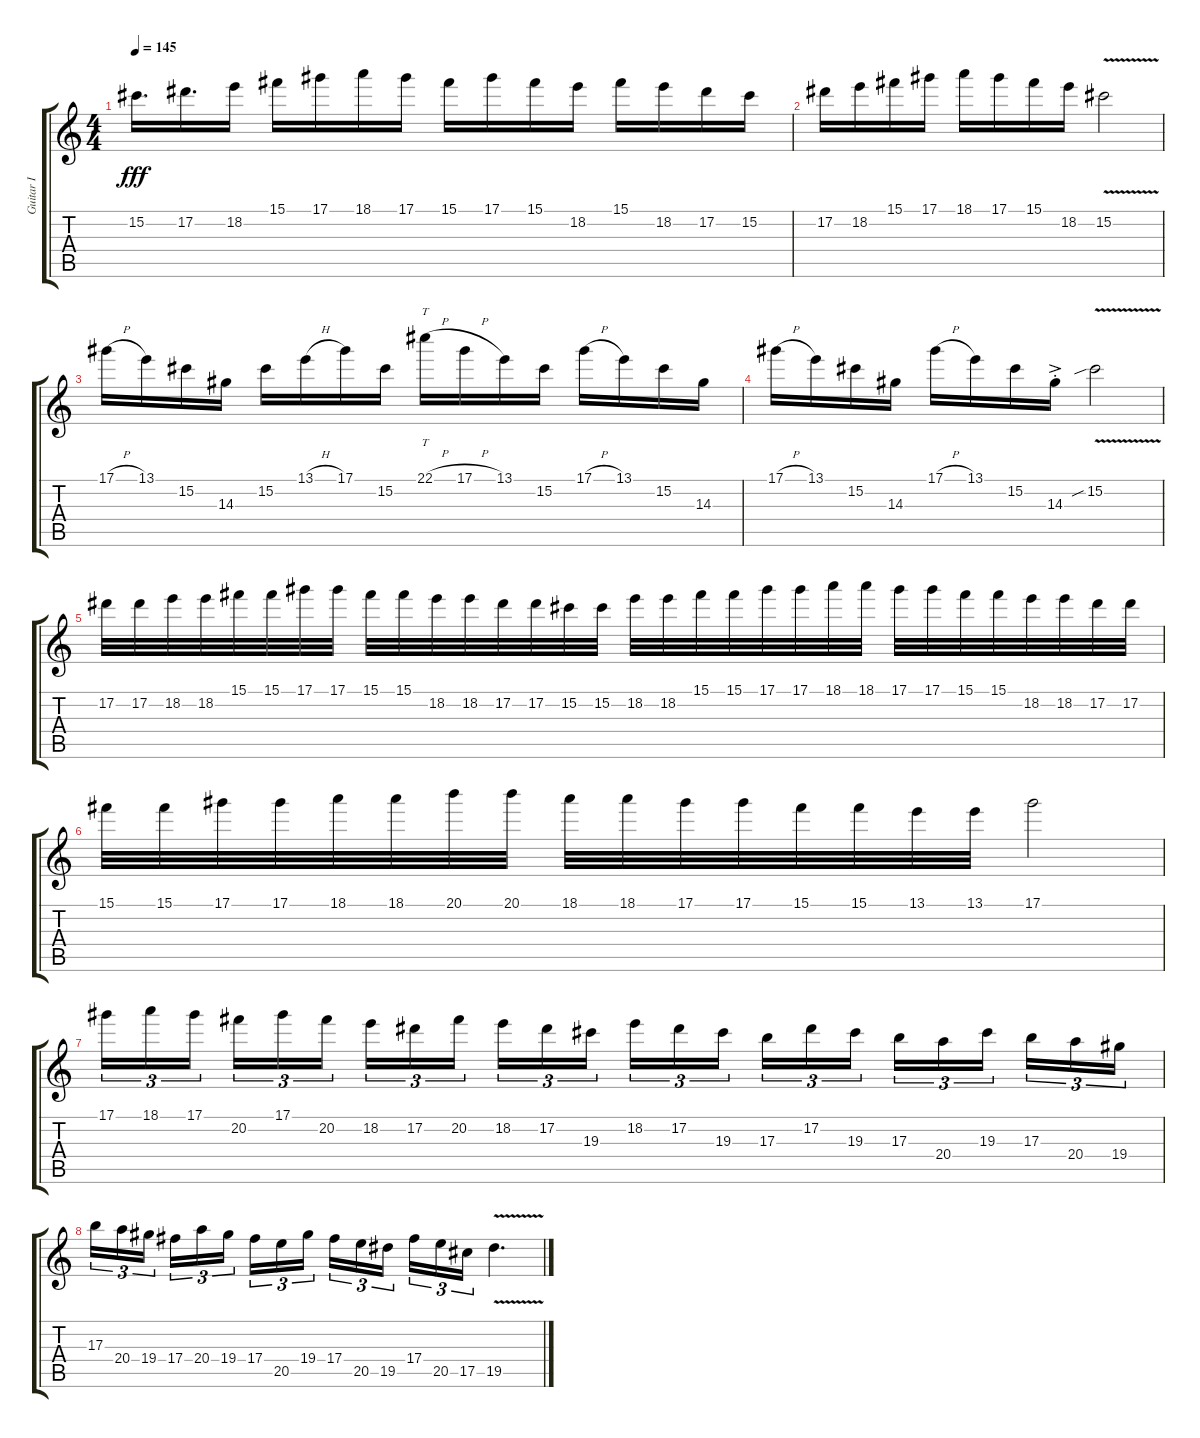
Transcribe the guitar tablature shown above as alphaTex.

\track ("Guitar I" "Guitar I") {instrument distortionguitar}
\staff {score tabs}
\tuning (Eb4 Bb3 Gb3 Db3 Ab2 Eb2) {hide}
\ts (4 4)
\tempo 145
\clef g2
\ks c
15.2.16{d dy fff} 17.2.16{d} 18.2.16 15.1.16 17.1.16 18.1.16 17.1.16 15.1.16 17.1.16 15.1.16 18.2.16 15.1.16 18.2.16 17.2.16 15.2.16 |
17.2.16 18.2.16 15.1.16 17.1.16 18.1.16 17.1.16 15.1.16 18.2.16 15.2{v}.2 |
17.1{h}.16 13.1.16 15.2.16 14.3.16 15.2.16 13.1{h}.16 17.1.16 15.2.16 22.1{h}.16{tt} 17.1{h}.16 13.1.16 15.2.16 17.1{h}.16 13.1.16 15.2.16 14.3.16 |
17.1{h}.16 13.1.16 15.2.16 14.3.16 17.1{h}.16 13.1.16 15.2.16 14.3{ac st}.16 15.2{v sib}.2 |
17.2.32 17.2.32 18.2.32 18.2.32 15.1.32 15.1.32 17.1.32 17.1.32 15.1.32 15.1.32 18.2.32 18.2.32 17.2.32 17.2.32 15.2.32 15.2.32 18.2.32 18.2.32 15.1.32 15.1.32 17.1.32 17.1.32 18.1.32 18.1.32 17.1.32 17.1.32 15.1.32 15.1.32 18.2.32 18.2.32 17.2.32 17.2.32 |
15.1.32 15.1.32 17.1.32 17.1.32 18.1.32 18.1.32 20.1.32 20.1.32 18.1.32 18.1.32 17.1.32 17.1.32 15.1.32 15.1.32 13.1.32 13.1.32 17.1.2 |
17.1.16{tu (3 2)} 18.1.16{tu (3 2)} 17.1.16{tu (3 2) beam splitsecondary} 20.2.16{tu (3 2)} 17.1.16{tu (3 2)} 20.2.16{tu (3 2)} 18.2.16{tu (3 2)} 17.2.16{tu (3 2)} 20.2.16{tu (3 2) beam splitsecondary} 18.2.16{tu (3 2)} 17.2.16{tu (3 2)} 19.3.16{tu (3 2)} 18.2.16{tu (3 2)} 17.2.16{tu (3 2)} 19.3.16{tu (3 2) beam splitsecondary} 17.3.16{tu (3 2)} 17.2.16{tu (3 2)} 19.3.16{tu (3 2)} 17.3.16{tu (3 2)} 20.4.16{tu (3 2)} 19.3.16{tu (3 2) beam splitsecondary} 17.3.16{tu (3 2)} 20.4.16{tu (3 2)} 19.4.16{tu (3 2)} |
17.3.16{tu (3 2)} 20.4.16{tu (3 2)} 19.4.16{tu (3 2) beam splitsecondary} 17.4.16{tu (3 2)} 20.4.16{tu (3 2)} 19.4.16{tu (3 2)} 17.4.16{tu (3 2)} 20.5.16{tu (3 2)} 19.4.16{tu (3 2) beam splitsecondary} 17.4.16{tu (3 2)} 20.5.16{tu (3 2)} 19.5.16{tu (3 2)} 17.4.16{tu (3 2)} 20.5.16{tu (3 2)} 17.5.16{tu (3 2)} 19.5{v}.4{d}
